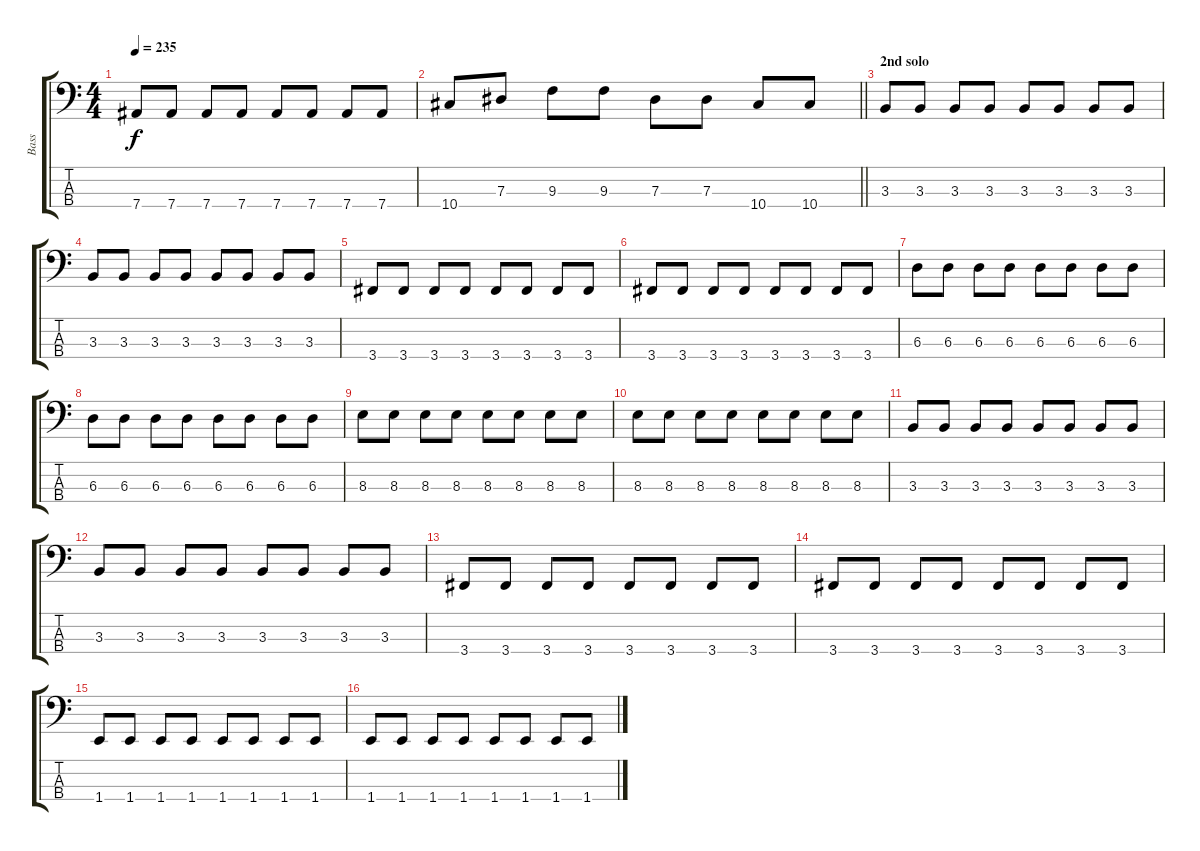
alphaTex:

\track ("Bass" "Bass") {instrument electricbassfinger}
\staff {score tabs}
\tuning (Gb2 Db2 Ab1 Eb1) {hide}
\ts (4 4)
\tempo 235
\clef f4
\ks aminor
7.4.8{dy f} 7.4.8 7.4.8 7.4.8 7.4.8 7.4.8 7.4.8 7.4.8 |
\barLineRight lightlight
10.4.8 7.3.8 9.3.8 9.3.8 7.3.8 7.3.8 10.4.8 10.4.8 |
\section ("" "2nd solo")
3.3.8 3.3.8 3.3.8 3.3.8 3.3.8 3.3.8 3.3.8 3.3.8 |
3.3.8 3.3.8 3.3.8 3.3.8 3.3.8 3.3.8 3.3.8 3.3.8 |
3.4.8 3.4.8 3.4.8 3.4.8 3.4.8 3.4.8 3.4.8 3.4.8 |
3.4.8 3.4.8 3.4.8 3.4.8 3.4.8 3.4.8 3.4.8 3.4.8 |
6.3.8 6.3.8 6.3.8 6.3.8 6.3.8 6.3.8 6.3.8 6.3.8 |
6.3.8 6.3.8 6.3.8 6.3.8 6.3.8 6.3.8 6.3.8 6.3.8 |
8.3.8 8.3.8 8.3.8 8.3.8 8.3.8 8.3.8 8.3.8 8.3.8 |
8.3.8 8.3.8 8.3.8 8.3.8 8.3.8 8.3.8 8.3.8 8.3.8 |
3.3.8 3.3.8 3.3.8 3.3.8 3.3.8 3.3.8 3.3.8 3.3.8 |
3.3.8 3.3.8 3.3.8 3.3.8 3.3.8 3.3.8 3.3.8 3.3.8 |
3.4.8 3.4.8 3.4.8 3.4.8 3.4.8 3.4.8 3.4.8 3.4.8 |
3.4.8 3.4.8 3.4.8 3.4.8 3.4.8 3.4.8 3.4.8 3.4.8 |
1.4.8 1.4.8 1.4.8 1.4.8 1.4.8 1.4.8 1.4.8 1.4.8 |
1.4.8 1.4.8 1.4.8 1.4.8 1.4.8 1.4.8 1.4.8 1.4.8
